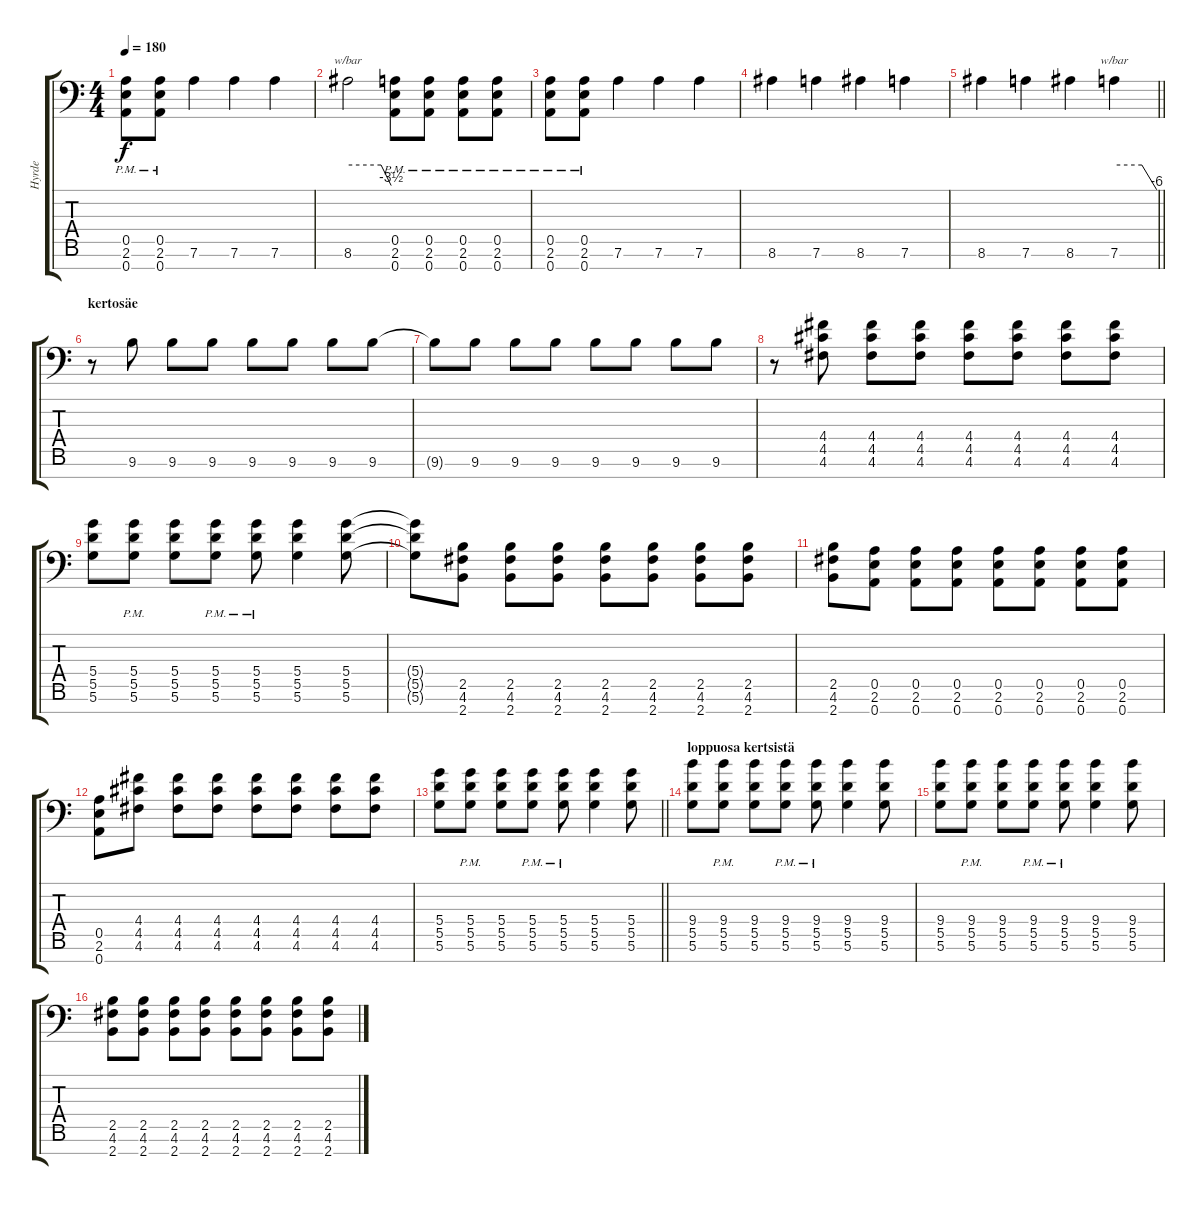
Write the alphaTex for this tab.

\track ("Hyrde" "Hyrde") {instrument distortionguitar}
\staff {score tabs}
\tuning (E4 B3 G3 D3 A2 D2 A1) {hide}
\ts (4 4)
\tempo 180
\clef f4
\ks c
(0.5{pm} 2.6{pm} 0.7{pm}).8{dy f} (0.5{pm} 2.6{pm} 0.7{pm}).8 7.6.4 7.6.4 7.6.4 |
8.6.2{tbe (custom default 0 0 46 0 60 -14)} (0.5{pm} 2.6{pm} 0.7{pm}).8 (0.5{pm} 2.6{pm} 0.7{pm}).8 (0.5{pm} 2.6{pm} 0.7{pm}).8 (0.5{pm} 2.6{pm} 0.7{pm}).8 |
(0.5{pm} 2.6{pm} 0.7{pm}).8 (0.5{pm} 2.6{pm} 0.7{pm}).8 7.6.4 7.6.4 7.6.4 |
8.6.4 7.6.4 8.6.4 7.6.4 |
\barLineRight lightlight
8.6.4 7.6.4 8.6.4 7.6.4{tbe (custom default 0 0 39 0 60 -24)} |
\section ("" "kertosäe")
r.8 9.6.8 9.6.8 9.6.8 9.6.8 9.6.8 9.6.8 9.6.8 |
9.6{t}.8 9.6.8 9.6.8 9.6.8 9.6.8 9.6.8 9.6.8 9.6.8 |
r.8 (4.4 4.5 4.6).8 (4.4 4.5 4.6).8 (4.4 4.5 4.6).8 (4.4 4.5 4.6).8 (4.4 4.5 4.6).8 (4.4 4.5 4.6).8 (4.4 4.5 4.6).8 |
(5.4 5.5 5.6).8 (5.4{pm} 5.5{pm} 5.6{pm}).8 (5.4 5.5 5.6).8 (5.4{pm} 5.5{pm} 5.6{pm}).8 (5.4{pm} 5.5{pm} 5.6{pm}).8 (5.4 5.5 5.6).4 (5.4 5.5 5.6).8 |
(5.4{t} 5.5{t} 5.6{t}).8 (2.5 4.6 2.7).8 (2.5 4.6 2.7).8 (2.5 4.6 2.7).8 (2.5 4.6 2.7).8 (2.5 4.6 2.7).8 (2.5 4.6 2.7).8 (2.5 4.6 2.7).8 |
(2.5 4.6 2.7).8 (0.5 2.6 0.7).8 (0.5 2.6 0.7).8 (0.5 2.6 0.7).8 (0.5 2.6 0.7).8 (0.5 2.6 0.7).8 (0.5 2.6 0.7).8 (0.5 2.6 0.7).8 |
(0.5 2.6 0.7).8 (4.4 4.5 4.6).8 (4.4 4.5 4.6).8 (4.4 4.5 4.6).8 (4.4 4.5 4.6).8 (4.4 4.5 4.6).8 (4.4 4.5 4.6).8 (4.4 4.5 4.6).8 |
\barLineRight lightlight
(5.4 5.5 5.6).8 (5.4{pm} 5.5{pm} 5.6{pm}).8 (5.4 5.5 5.6).8 (5.4{pm} 5.5{pm} 5.6{pm}).8 (5.4{pm} 5.5{pm} 5.6{pm}).8 (5.4 5.5 5.6).4 (5.4 5.5 5.6).8 |
\section ("" "loppuosa kertsistä")
(9.4 5.5 5.6).8 (9.4{pm} 5.5{pm} 5.6{pm}).8 (9.4 5.5 5.6).8 (9.4{pm} 5.5{pm} 5.6{pm}).8 (9.4{pm} 5.5{pm} 5.6{pm}).8 (9.4 5.5 5.6).4 (9.4 5.5 5.6).8 |
(9.4 5.5 5.6).8 (9.4{pm} 5.5{pm} 5.6{pm}).8 (9.4 5.5 5.6).8 (9.4{pm} 5.5{pm} 5.6{pm}).8 (9.4{pm} 5.5{pm} 5.6{pm}).8 (9.4 5.5 5.6).4 (9.4 5.5 5.6).8 |
(2.5 4.6 2.7).8 (2.5 4.6 2.7).8 (2.5 4.6 2.7).8 (2.5 4.6 2.7).8 (2.5 4.6 2.7).8 (2.5 4.6 2.7).8 (2.5 4.6 2.7).8 (2.5 4.6 2.7).8
